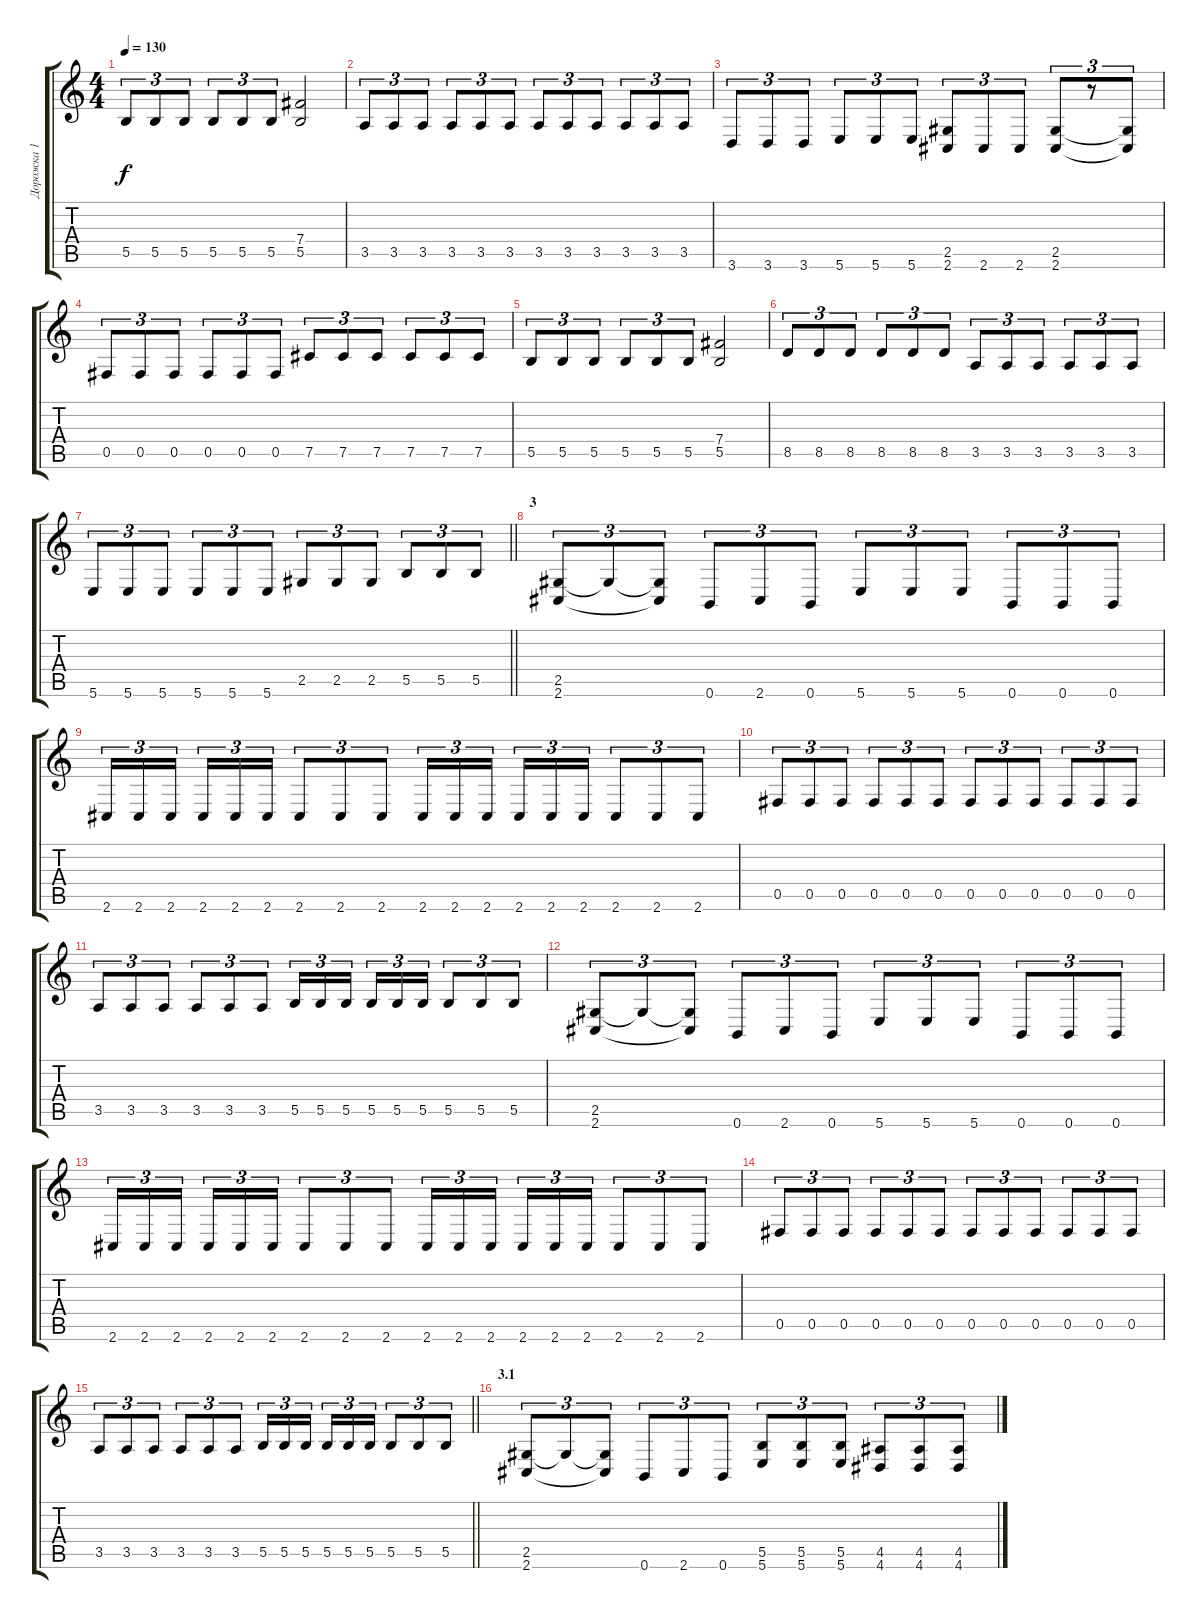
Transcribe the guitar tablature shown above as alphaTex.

\track ("Дорожка 1" "Дорожка 1") {instrument distortionguitar}
\staff {score tabs}
\tuning (Db4 Ab3 E3 B2 Gb2 B1) {hide}
\ts (4 4)
\tempo 130
\clef g2
\ks c
5.5.8{tu (3 2) dy f} 5.5.8{tu (3 2)} 5.5.8{tu (3 2)} 5.5.8{tu (3 2)} 5.5.8{tu (3 2)} 5.5.8{tu (3 2)} (7.4 5.5).2 |
3.5.8{tu (3 2)} 3.5.8{tu (3 2)} 3.5.8{tu (3 2)} 3.5.8{tu (3 2)} 3.5.8{tu (3 2)} 3.5.8{tu (3 2)} 3.5.8{tu (3 2)} 3.5.8{tu (3 2)} 3.5.8{tu (3 2)} 3.5.8{tu (3 2)} 3.5.8{tu (3 2)} 3.5.8{tu (3 2)} |
3.6.8{tu (3 2)} 3.6.8{tu (3 2)} 3.6.8{tu (3 2)} 5.6.8{tu (3 2)} 5.6.8{tu (3 2)} 5.6.8{tu (3 2)} (2.5 2.6).8{tu (3 2)} 2.6.8{tu (3 2)} 2.6.8{tu (3 2)} (2.5 2.6).8{tu (3 2)} r.8{tu (3 2)} (2.5{t} 2.6{t}).8{tu (3 2)} |
0.5.8{tu (3 2)} 0.5.8{tu (3 2)} 0.5.8{tu (3 2)} 0.5.8{tu (3 2)} 0.5.8{tu (3 2)} 0.5.8{tu (3 2)} 7.5.8{tu (3 2)} 7.5.8{tu (3 2)} 7.5.8{tu (3 2)} 7.5.8{tu (3 2)} 7.5.8{tu (3 2)} 7.5.8{tu (3 2)} |
5.5.8{tu (3 2)} 5.5.8{tu (3 2)} 5.5.8{tu (3 2)} 5.5.8{tu (3 2)} 5.5.8{tu (3 2)} 5.5.8{tu (3 2)} (7.4 5.5).2 |
8.5.8{tu (3 2)} 8.5.8{tu (3 2)} 8.5.8{tu (3 2)} 8.5.8{tu (3 2)} 8.5.8{tu (3 2)} 8.5.8{tu (3 2)} 3.5.8{tu (3 2)} 3.5.8{tu (3 2)} 3.5.8{tu (3 2)} 3.5.8{tu (3 2)} 3.5.8{tu (3 2)} 3.5.8{tu (3 2)} |
\barLineRight lightlight
5.6.8{tu (3 2)} 5.6.8{tu (3 2)} 5.6.8{tu (3 2)} 5.6.8{tu (3 2)} 5.6.8{tu (3 2)} 5.6.8{tu (3 2)} 2.5.8{tu (3 2)} 2.5.8{tu (3 2)} 2.5.8{tu (3 2)} 5.5.8{tu (3 2)} 5.5.8{tu (3 2)} 5.5.8{tu (3 2)} |
\section ("" "3")
(2.5 2.6).8{tu (3 2)} 2.5{t}.8{tu (3 2)} (2.5{t} 2.6{t}).8{tu (3 2)} 0.6.8{tu (3 2)} 2.6.8{tu (3 2)} 0.6.8{tu (3 2)} 5.6.8{tu (3 2)} 5.6.8{tu (3 2)} 5.6.8{tu (3 2)} 0.6.8{tu (3 2)} 0.6.8{tu (3 2)} 0.6.8{tu (3 2)} |
2.6.16{tu (3 2)} 2.6.16{tu (3 2)} 2.6.16{tu (3 2) beam splitsecondary} 2.6.16{tu (3 2)} 2.6.16{tu (3 2)} 2.6.16{tu (3 2)} 2.6.8{tu (3 2)} 2.6.8{tu (3 2)} 2.6.8{tu (3 2)} 2.6.16{tu (3 2)} 2.6.16{tu (3 2)} 2.6.16{tu (3 2) beam splitsecondary} 2.6.16{tu (3 2)} 2.6.16{tu (3 2)} 2.6.16{tu (3 2)} 2.6.8{tu (3 2)} 2.6.8{tu (3 2)} 2.6.8{tu (3 2)} |
0.5.8{tu (3 2)} 0.5.8{tu (3 2)} 0.5.8{tu (3 2)} 0.5.8{tu (3 2)} 0.5.8{tu (3 2)} 0.5.8{tu (3 2)} 0.5.8{tu (3 2)} 0.5.8{tu (3 2)} 0.5.8{tu (3 2)} 0.5.8{tu (3 2)} 0.5.8{tu (3 2)} 0.5.8{tu (3 2)} |
3.5.8{tu (3 2)} 3.5.8{tu (3 2)} 3.5.8{tu (3 2)} 3.5.8{tu (3 2)} 3.5.8{tu (3 2)} 3.5.8{tu (3 2)} 5.5.16{tu (3 2)} 5.5.16{tu (3 2)} 5.5.16{tu (3 2) beam splitsecondary} 5.5.16{tu (3 2)} 5.5.16{tu (3 2)} 5.5.16{tu (3 2)} 5.5.8{tu (3 2)} 5.5.8{tu (3 2)} 5.5.8{tu (3 2)} |
(2.5 2.6).8{tu (3 2)} 2.5{t}.8{tu (3 2)} (2.5{t} 2.6{t}).8{tu (3 2)} 0.6.8{tu (3 2)} 2.6.8{tu (3 2)} 0.6.8{tu (3 2)} 5.6.8{tu (3 2)} 5.6.8{tu (3 2)} 5.6.8{tu (3 2)} 0.6.8{tu (3 2)} 0.6.8{tu (3 2)} 0.6.8{tu (3 2)} |
2.6.16{tu (3 2)} 2.6.16{tu (3 2)} 2.6.16{tu (3 2) beam splitsecondary} 2.6.16{tu (3 2)} 2.6.16{tu (3 2)} 2.6.16{tu (3 2)} 2.6.8{tu (3 2)} 2.6.8{tu (3 2)} 2.6.8{tu (3 2)} 2.6.16{tu (3 2)} 2.6.16{tu (3 2)} 2.6.16{tu (3 2) beam splitsecondary} 2.6.16{tu (3 2)} 2.6.16{tu (3 2)} 2.6.16{tu (3 2)} 2.6.8{tu (3 2)} 2.6.8{tu (3 2)} 2.6.8{tu (3 2)} |
0.5.8{tu (3 2)} 0.5.8{tu (3 2)} 0.5.8{tu (3 2)} 0.5.8{tu (3 2)} 0.5.8{tu (3 2)} 0.5.8{tu (3 2)} 0.5.8{tu (3 2)} 0.5.8{tu (3 2)} 0.5.8{tu (3 2)} 0.5.8{tu (3 2)} 0.5.8{tu (3 2)} 0.5.8{tu (3 2)} |
\barLineRight lightlight
3.5.8{tu (3 2)} 3.5.8{tu (3 2)} 3.5.8{tu (3 2)} 3.5.8{tu (3 2)} 3.5.8{tu (3 2)} 3.5.8{tu (3 2)} 5.5.16{tu (3 2)} 5.5.16{tu (3 2)} 5.5.16{tu (3 2) beam splitsecondary} 5.5.16{tu (3 2)} 5.5.16{tu (3 2)} 5.5.16{tu (3 2)} 5.5.8{tu (3 2)} 5.5.8{tu (3 2)} 5.5.8{tu (3 2)} |
\section ("" "3.1")
(2.5 2.6).8{tu (3 2)} 2.5{t}.8{tu (3 2)} (2.5{t} 2.6{t}).8{tu (3 2)} 0.6.8{tu (3 2)} 2.6.8{tu (3 2)} 0.6.8{tu (3 2)} (5.5 5.6).8{tu (3 2)} (5.5 5.6).8{tu (3 2)} (5.5 5.6).8{tu (3 2)} (4.5 4.6).8{tu (3 2)} (4.5 4.6).8{tu (3 2)} (4.5 4.6).8{tu (3 2)}
